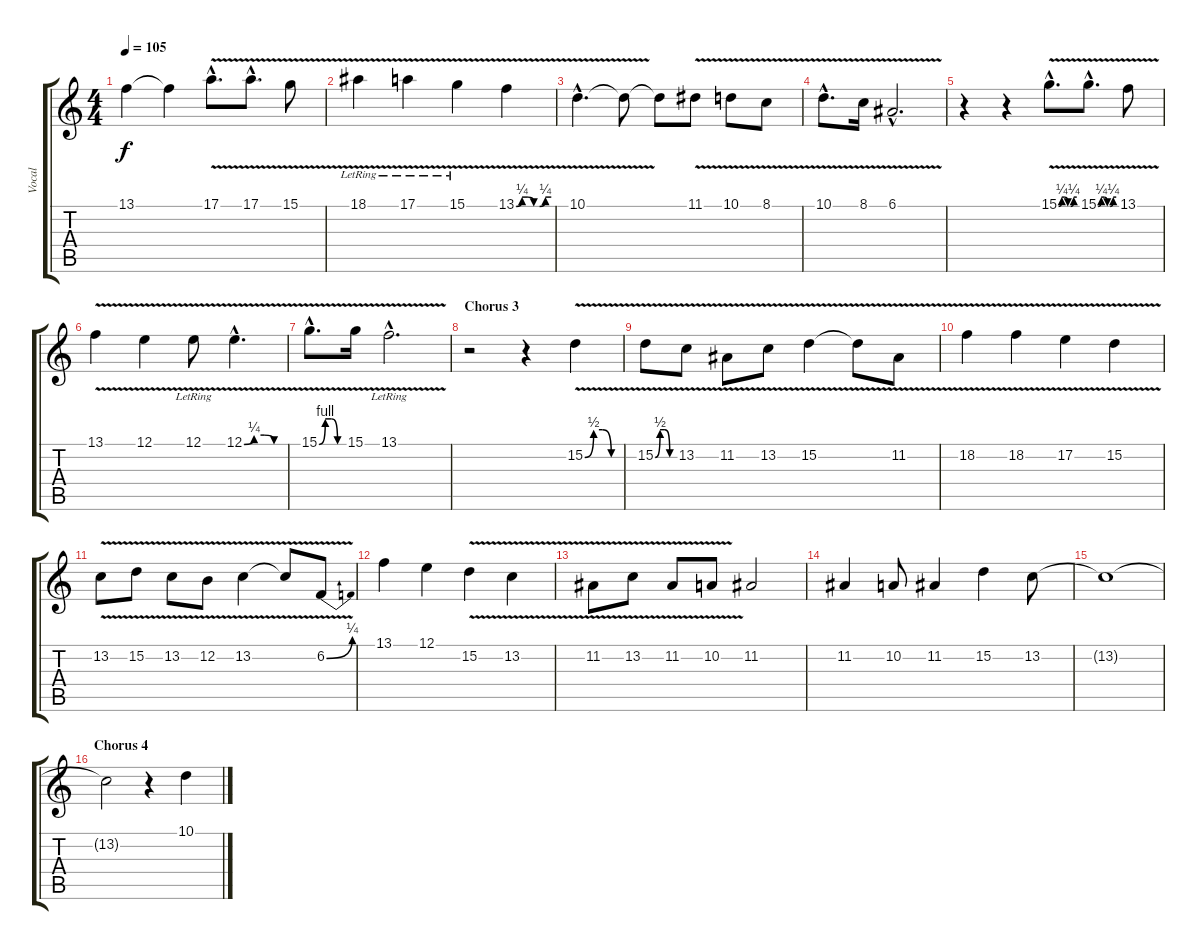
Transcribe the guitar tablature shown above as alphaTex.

\track ("Vocal" "Vocal") {instrument flute}
\staff {score tabs}
\tuning (E4 B3 G3 D3 A2 E2) {hide}
\ts (4 4)
\tempo 105
\clef g2
\ks c
13.1{t}.4{dy f} 13.1{t}.4 17.1{v hac}.8{d} 17.1{v hac}.8{d} 15.1{v}.8 |
18.1{v lr}.4 17.1{v lr}.4 15.1{v lr}.4 13.1{be (custom 0 0 10 1 20 1 30 0 40 0 50 1 60 1) v}.4 |
10.1{v hac}.4{d} 10.1{t}.8 10.1{t}.8 11.1{v}.8 10.1{v}.8 8.1{v}.8 |
10.1{v hac}.8{d} 8.1{v}.16 6.1{v hac}.2{d} |
r.4 r.4 15.1{be (custom 0 0 10 1 20 1 30 0 40 0 50 1 60 1) v hac}.8{d} 15.1{be (custom 0 0 10 1 20 1 30 0 40 0 50 1 60 1) v hac}.8{d} 13.1{v}.8 |
13.1{v}.4 12.1{v}.4 12.1{v lr}.8 12.1{be (custom 0 0 15 1 30 1 45 0 60 0) v hac}.4{d} |
15.1{be (custom 0 0 15 4 30 4 45 0 60 0) v hac}.8{d} 15.1{v}.16 13.1{v hac lr}.2{d} |
\section ("" "Chorus 3")
r.2 r.4 15.2{be (custom 0 0 15 2 30 2 45 0 60 0) v}.4 |
15.2{be (custom 0 0 15 2 30 2 45 0 60 0) v}.8 13.2{v}.8 11.2{v}.8 13.2{v}.8 15.2{v}.4 15.2{t}.8 11.2{v}.8 |
18.2{v}.4 18.2{v}.4 17.2{v}.4 15.2{v}.4 |
13.2{v}.8 15.2{v}.8 13.2{v}.8 12.2{v}.8 13.2{v}.4 13.2{t}.8 6.2{be (bend 0 0 60 1) v}.8 |
13.1.4 12.1.4 15.2{v}.4 13.2{v}.4 |
11.2{v}.8 13.2{v}.8 11.2{v}.8 10.2{v}.8 11.2.2 |
11.2.4 10.2.8 11.2.4 15.2.4 13.2.8 |
13.2{t}.1 |
\section ("" "Chorus 4")
13.2{t}.2 r.4 10.1.4
